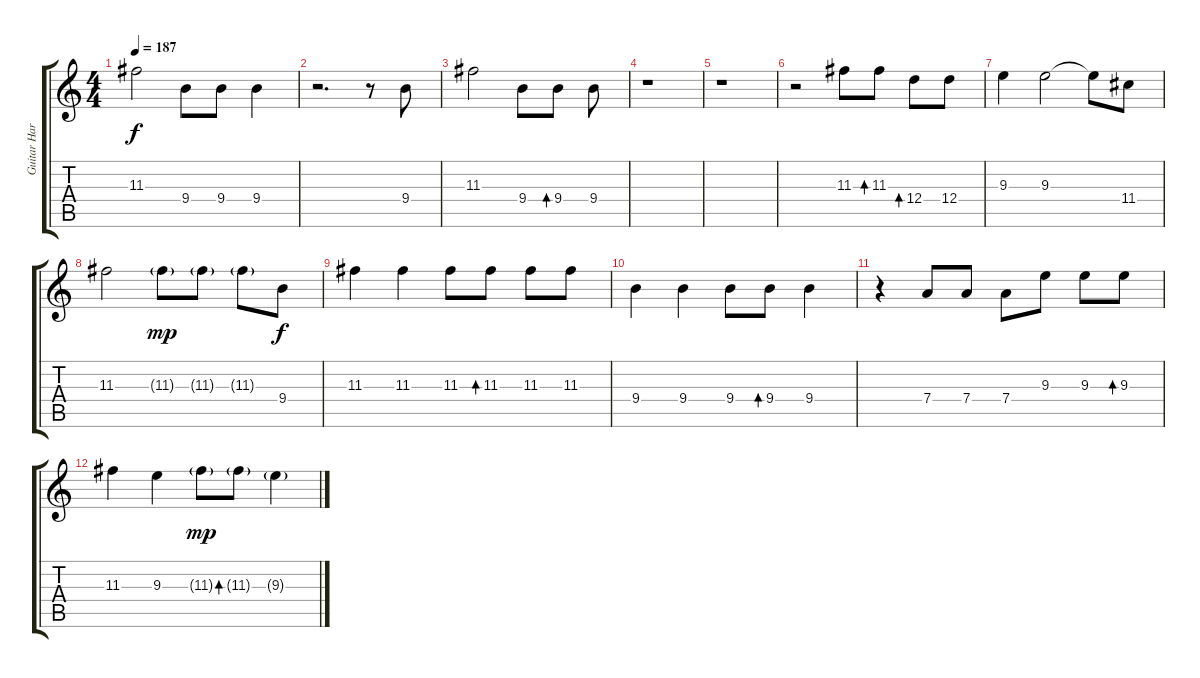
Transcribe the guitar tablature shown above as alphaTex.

\track ("Guitar Harmonics" "Guitar Har") {instrument overdrivenguitar}
\staff {score tabs}
\tuning (E4 B3 G3 D3 A2 E2) {hide}
\ts (4 4)
\tempo 187
\clef g2
\ks c
11.3.2{dy f} 9.4.8 9.4.8 9.4.4 |
r.2{d} r.8 9.4.8 |
11.3.2 9.4.8 9.4.8{bd 240} 9.4.8 |
r.1 |
r.1 |
r.2 11.3.8 11.3.8{bd 240} 12.4.8{bd 240} 12.4.8 |
9.3.4 9.3.2 9.3{t}.8 11.4.8 |
11.3.2 11.3{g}.8{dy mp} 11.3{g}.8 11.3{g}.8 9.4.8{dy f} |
11.3.4 11.3.4 11.3.8 11.3.8{bd 240} 11.3.8 11.3.8 |
9.4.4 9.4.4 9.4.8 9.4.8{bd 240} 9.4.4 |
r.4 7.4.8 7.4.8 7.4.8 9.3.8 9.3.8 9.3.8{bd 240} |
11.3.4 9.3.4 11.3{g}.8{dy mp} 11.3{g}.8{bd 240} 9.3{g}.4
